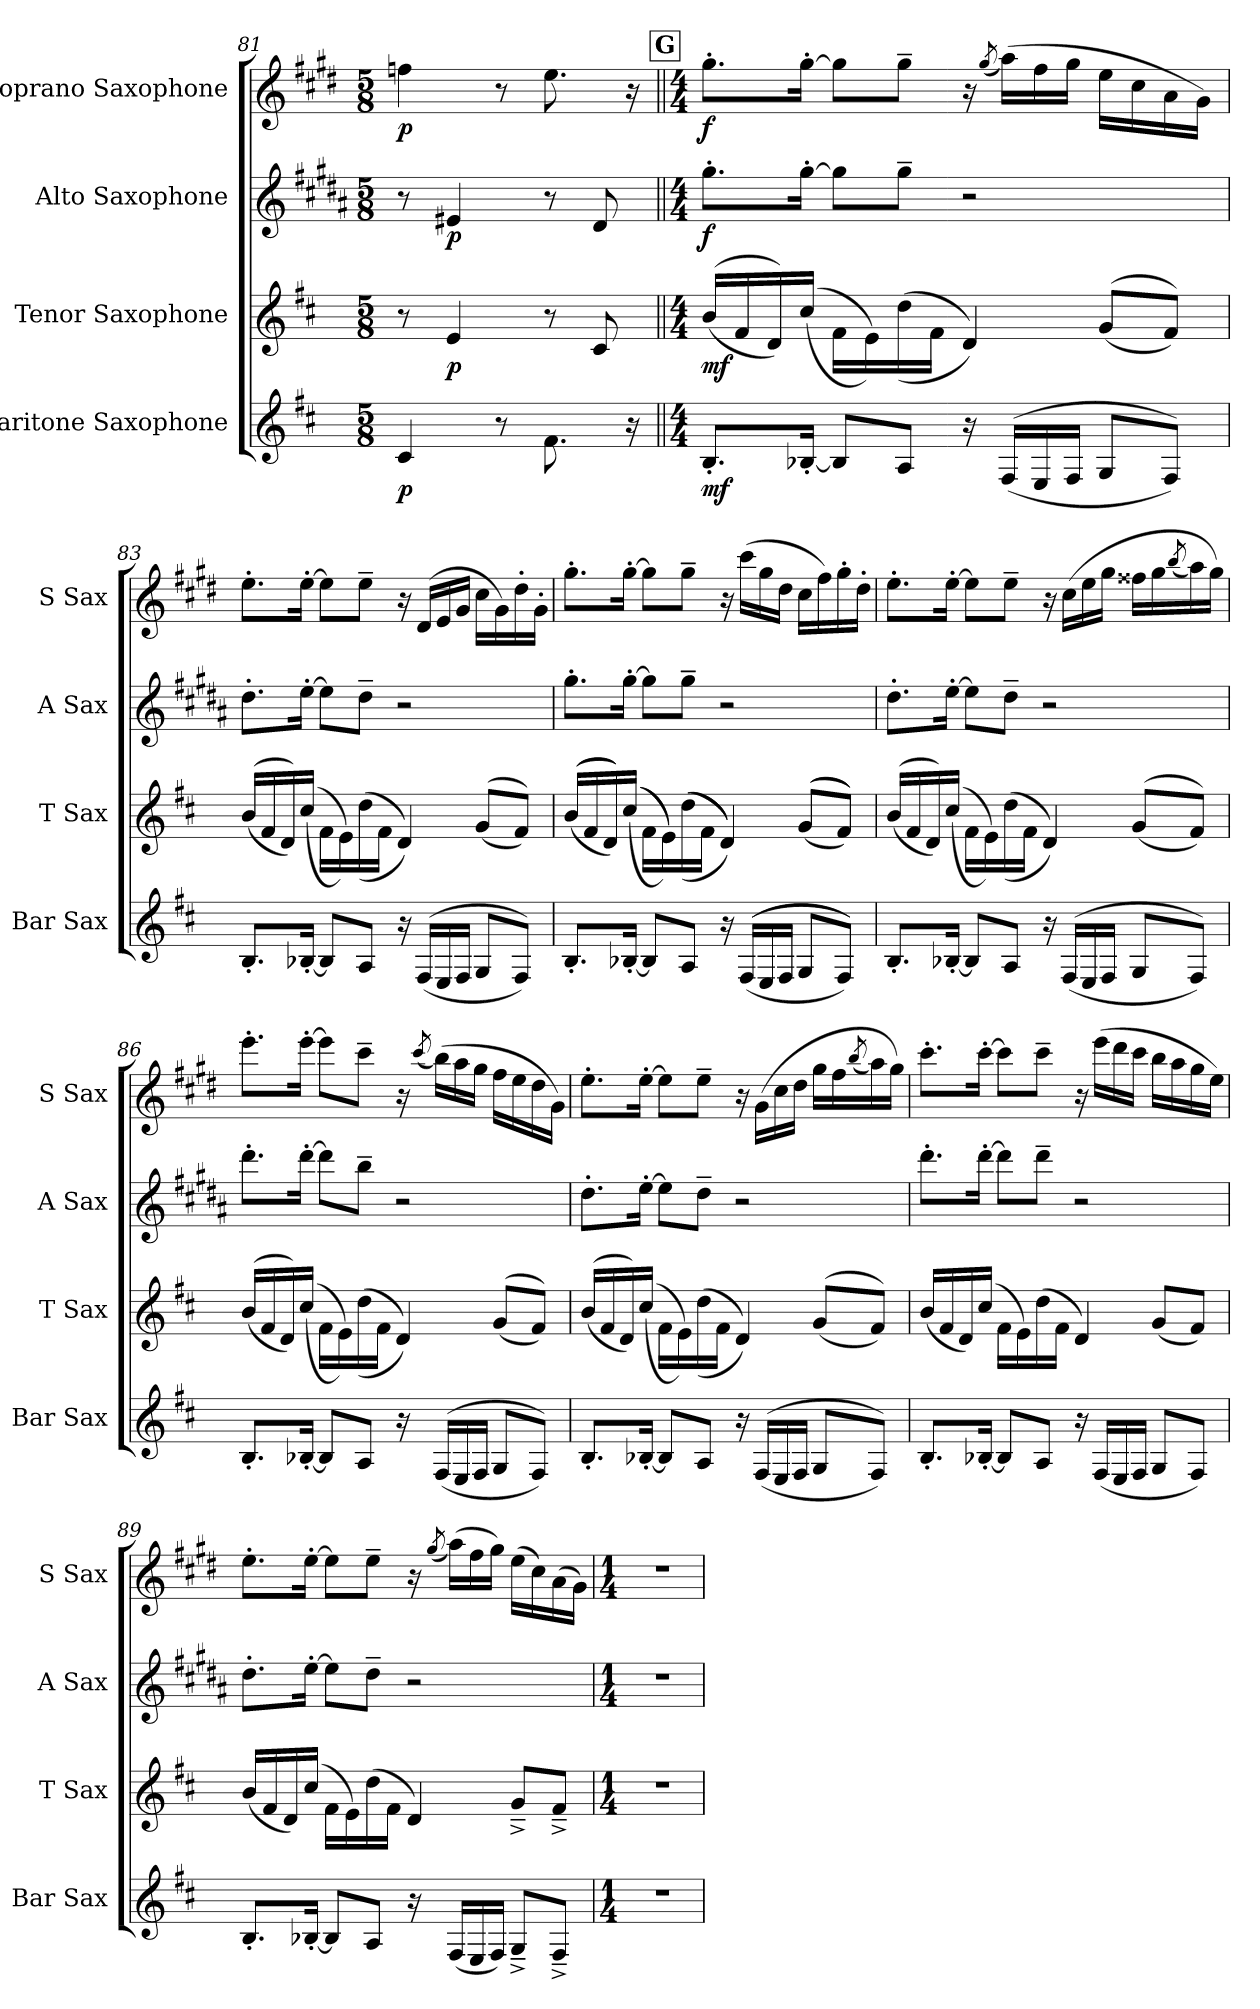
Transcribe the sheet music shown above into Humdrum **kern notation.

**kern	**dynam	**kern	**dynam	**kern	**dynam	**kern	**dynam
*part4	*part4	*part3	*part3	*part2	*part2	*part1	*part1
*staff4	*staff4	*staff3	*staff3	*staff2	*staff2	*staff1	*staff1
*I"Baritone Saxophone	*	*I"Tenor Saxophone	*	*I"Alto Saxophone	*	*I"Soprano Saxophone	*
*I'Bar Sax	*	*I'T Sax	*	*I'A Sax	*	*I'S Sax	*
*clefG2	*	*clefG2	*	*clefG2	*	*clefG2	*
*ITrd12c21	*	*ITrd8c14	*	*ITrd5c9	*	*ITrd1c2	*
*k[f#c#]	*	*k[f#c#]	*	*k[f#c#]	*	*k[f#c#]	*
*M5/8	*	*M5/8	*	*M5/8	*	*M5/8	*
=81	=81	=81	=81	=81	=81	=81	=81
!	!LO:DY:b	!	!	!	!	!	!LO:DY:b
4C#/	p	8r	.	8r	.	4ee-X\	p
!	!	!	!LO:DY:b	!	!LO:DY:b	!	!
.	.	4E/	p	4G#X/	p	.	.
8r	.	.	.	.	.	8r	.
8.F#\	.	8r	.	8r	.	8.dd\	.
.	.	8C#/	.	8F#/	.	.	.
16r	.	.	.	.	.	16r	.
!!LO:REH:place=s1:a:B:fs=14:t=G
=82||	=82||	=82||	=82||	=82||	=82||	=82||	=82||
*M4/4	*	*M4/4	*	*M4/4	*	*M4/4	*
!	!LO:DY:b	!	!LO:DY:b	!	!LO:DY:b	!	!LO:DY:b
8.BB'/L	mf	(<(<16B/LL	mf	8.b'\L	f	8.ff#'\L	f
.	.	16F#/	.	.	.	.	.
.	.	16D/))	.	.	.	.	.
[16BB-X'/Jk	.	(>(>16c#/JJ	.	[16b'\Jk	.	[16ff#'\Jk	.
8BB-/L]	.	16F#\LL	.	8b\L]	.	8ff#\L]	.
.	.	16E\))	.	.	.	.	.
8AA/J	.	(>(>16d\	.	8b~\J	.	8ff#~\J	.
.	.	16F#\JJ	.	.	.	.	.
16r	.	4D/))	.	2r	.	16r	.
.	.	.	.	.	.	(<8qff#/	.
(<(<16FF#/LL	.	.	.	.	.	(>16gg\LL)	.
16EE/	.	.	.	.	.	16ee\	.
16FF#/JJ	.	.	.	.	.	16ff#\JJ	.
8GG/L	.	(<(<8G/L	.	.	.	16dd\LL	.
.	.	.	.	.	.	16b\	.
8FF#/J))	.	8F#/J))	.	.	.	16g\	.
.	.	.	.	.	.	16f#\JJ)	.
=83	=83	=83	=83	=83	=83	=83	=83
8.BB'/L	.	(<(<16B/LL	.	8.f#'\L	.	8.dd'\L	.
.	.	16F#/	.	.	.	.	.
.	.	16D/))	.	.	.	.	.
[16BB-X'/Jk	.	(>(>16c#/JJ	.	[16g'\Jk	.	[16dd'\Jk	.
8BB-/L]	.	16F#\LL	.	8g\L]	.	8dd\L]	.
.	.	16E\))	.	.	.	.	.
8AA/J	.	(>(>16d\	.	8f#~\J	.	8dd~\J	.
.	.	16F#\JJ	.	.	.	.	.
16r	.	4D/))	.	2r	.	16r	.
(<(<16FF#/LL	.	.	.	.	.	(>16c#/LL	.
16EE/	.	.	.	.	.	16d/	.
16FF#/JJ	.	.	.	.	.	16f#/JJ	.
8GG/L	.	(<(<8G/L	.	.	.	16b\LL	.
.	.	.	.	.	.	16f#\)	.
8FF#/J))	.	8F#/J))	.	.	.	16cc#'\	.
.	.	.	.	.	.	16f#'\JJ	.
!!LO:PB:g=z
=84	=84	=84	=84	=84	=84	=84	=84
8.BB'/L	.	(<(<(<16B/LL	.	8.b'\L	.	8.ff#'\L	.
.	.	16F#/	.	.	.	.	.
.	.	16D/)))	.	.	.	.	.
[16BB-X'/Jk	.	(>(>(>16c#/JJ	.	[16b'\Jk	.	[16ff#'\Jk	.
8BB-/L]	.	16F#\LL	.	8b\L]	.	8ff#\L]	.
.	.	16E\)))	.	.	.	.	.
8AA/J	.	(>(>(>16d\	.	8b~\J	.	8ff#~\J	.
.	.	16F#\JJ	.	.	.	.	.
16r	.	4D/)))	.	2r	.	16r	.
(<(<(<16FF#/LL	.	.	.	.	.	(>16bb\LL	.
16EE/	.	.	.	.	.	16ff#\	.
16FF#/JJ	.	.	.	.	.	16cc#\JJ	.
8GG/L	.	(<(<(<8G/L	.	.	.	16b\LL	.
.	.	.	.	.	.	16ee\)	.
8FF#/J)))	.	8F#/J)))	.	.	.	16ff#'\	.
.	.	.	.	.	.	16cc#'\JJ	.
=85	=85	=85	=85	=85	=85	=85	=85
8.BB'/L	.	(<(<16B/LL	.	8.f#'\L	.	8.dd'\L	.
.	.	16F#/	.	.	.	.	.
.	.	16D/))	.	.	.	.	.
[16BB-X'/Jk	.	(>(>16c#/JJ	.	[16g'\Jk	.	[16dd'\Jk	.
8BB-/L]	.	16F#\LL	.	8g\L]	.	8dd\L]	.
.	.	16E\))	.	.	.	.	.
8AA/J	.	(>(>16d\	.	8f#~\J	.	8dd~\J	.
.	.	16F#\JJ	.	.	.	.	.
16r	.	4D/))	.	2r	.	16r	.
(<(<16FF#/LL	.	.	.	.	.	(>16b\LL	.
16EE/	.	.	.	.	.	16dd\	.
16FF#/JJ	.	.	.	.	.	16ff#\JJ	.
8GG/L	.	(<(<8G/L	.	.	.	16ee#X\LL	.
.	.	.	.	.	.	16ff#\	.
.	.	.	.	.	.	(<8qaa/	.
8FF#/J))	.	8F#/J))	.	.	.	16gg\)	.
.	.	.	.	.	.	16ff#\JJ)	.
=86	=86	=86	=86	=86	=86	=86	=86
8.BB'/L	.	(<(<16B/LL	.	8.ff#'\L	.	8.ddd'\L	.
.	.	16F#/	.	.	.	.	.
.	.	16D/))	.	.	.	.	.
[16BB-X'/Jk	.	(>(>16c#/JJ	.	[16ff#'\Jk	.	[16ddd'\Jk	.
8BB-/L]	.	16F#\LL	.	8ff#\L]	.	8ddd\L]	.
.	.	16E\))	.	.	.	.	.
8AA/J	.	(>(>16d\	.	8dd~\J	.	8bb~\J	.
.	.	16F#\JJ	.	.	.	.	.
16r	.	4D/))	.	2r	.	16r	.
.	.	.	.	.	.	(<8qbb/	.
(<(<16FF#/LL	.	.	.	.	.	(>16aa\LL)	.
16EE/	.	.	.	.	.	16gg\	.
16FF#/JJ	.	.	.	.	.	16ff#\JJ	.
8GG/L	.	(<(<8G/L	.	.	.	16ee\LL	.
.	.	.	.	.	.	16dd\	.
8FF#/J))	.	8F#/J))	.	.	.	16cc#\	.
.	.	.	.	.	.	16f#\JJ)	.
!!LO:LB:g=z
=87	=87	=87	=87	=87	=87	=87	=87
8.BB'/L	.	(<(<16B/LL	.	8.f#'\L	.	8.dd'\L	.
.	.	16F#/	.	.	.	.	.
.	.	16D/))	.	.	.	.	.
[16BB-X'/Jk	.	(>(>16c#/JJ	.	[16g'\Jk	.	[16dd'\Jk	.
8BB-/L]	.	16F#\LL	.	8g\L]	.	8dd\L]	.
.	.	16E\))	.	.	.	.	.
8AA/J	.	(>(>16d\	.	8f#~\J	.	8dd~\J	.
.	.	16F#\JJ	.	.	.	.	.
16r	.	4D/))	.	2r	.	16r	.
(<(<16FF#/LL	.	.	.	.	.	(>16f#\LL	.
16EE/	.	.	.	.	.	16b\	.
16FF#/JJ	.	.	.	.	.	16cc#\JJ	.
8GG/L	.	(<(<8G/L	.	.	.	16ff#\LL	.
.	.	.	.	.	.	16ee\	.
.	.	.	.	.	.	(<8qaa/	.
8FF#/J))	.	8F#/J))	.	.	.	16gg\)	.
.	.	.	.	.	.	16ff#\JJ)	.
=88	=88	=88	=88	=88	=88	=88	=88
8.BB'/L	.	(<16B/LL	.	8.ff#'\L	.	8.bb'\L	.
.	.	16F#/	.	.	.	.	.
.	.	16D/)	.	.	.	.	.
[16BB-X'/Jk	.	(>16c#/JJ	.	[16ff#'\Jk	.	[16bb'\Jk	.
8BB-/L]	.	16F#\LL	.	8ff#\L]	.	8bb\L]	.
.	.	16E\)	.	.	.	.	.
8AA/J	.	(>16d\	.	8ff#~\J	.	8bb~\J	.
.	.	16F#\JJ	.	.	.	.	.
16r	.	4D/)	.	2r	.	16r	.
(<16FF#/LL	.	.	.	.	.	(>16ddd\LL	.
16EE/	.	.	.	.	.	16ccc#\	.
16FF#/JJ	.	.	.	.	.	16bb\JJ	.
8GG/L	.	(<8G/L	.	.	.	16aa\LL	.
.	.	.	.	.	.	16gg\	.
8FF#/J)	.	8F#/J)	.	.	.	16ff#\	.
.	.	.	.	.	.	16dd\JJ)	.
=89	=89	=89	=89	=89	=89	=89	=89
8.BB'/L	.	(<16B/LL	.	8.f#'\L	.	8.dd'\L	.
.	.	16F#/	.	.	.	.	.
.	.	16D/)	.	.	.	.	.
[16BB-X'/Jk	.	(>16c#/JJ	.	[16g'\Jk	.	[16dd'\Jk	.
8BB-/L]	.	16F#\LL	.	8g\L]	.	8dd\L]	.
.	.	16E\)	.	.	.	.	.
8AA/J	.	(>16d\	.	8f#~\J	.	8dd~\J	.
.	.	16F#\JJ	.	.	.	.	.
16r	.	4D/)	.	2r	.	16r	.
.	.	.	.	.	.	(<8qff#/	.
(<16FF#/LL	.	.	.	.	.	(>16gg\LL)	.
16EE/	.	.	.	.	.	16ee\	.
16FF#/JJ)	.	.	.	.	.	16ff#\JJ)	.
8GG~^/L	.	8G~^/L	.	.	.	(>16dd\LL	.
.	.	.	.	.	.	16b\)	.
8FF#~^/J	.	8F#~^/J	.	.	.	(>16g\	.
.	.	.	.	.	.	16f#\JJ)	.
!!LO:LB:g=z
=90	=90	=90	=90	=90	=90	=90	=90
*M1/4	*	*M1/4	*	*M1/4	*	*M1/4	*
4r	.	4r	.	4r	.	4r	.
=	=	=	=	=	=	=	=
*-	*-	*-	*-	*-	*-	*-	*-
